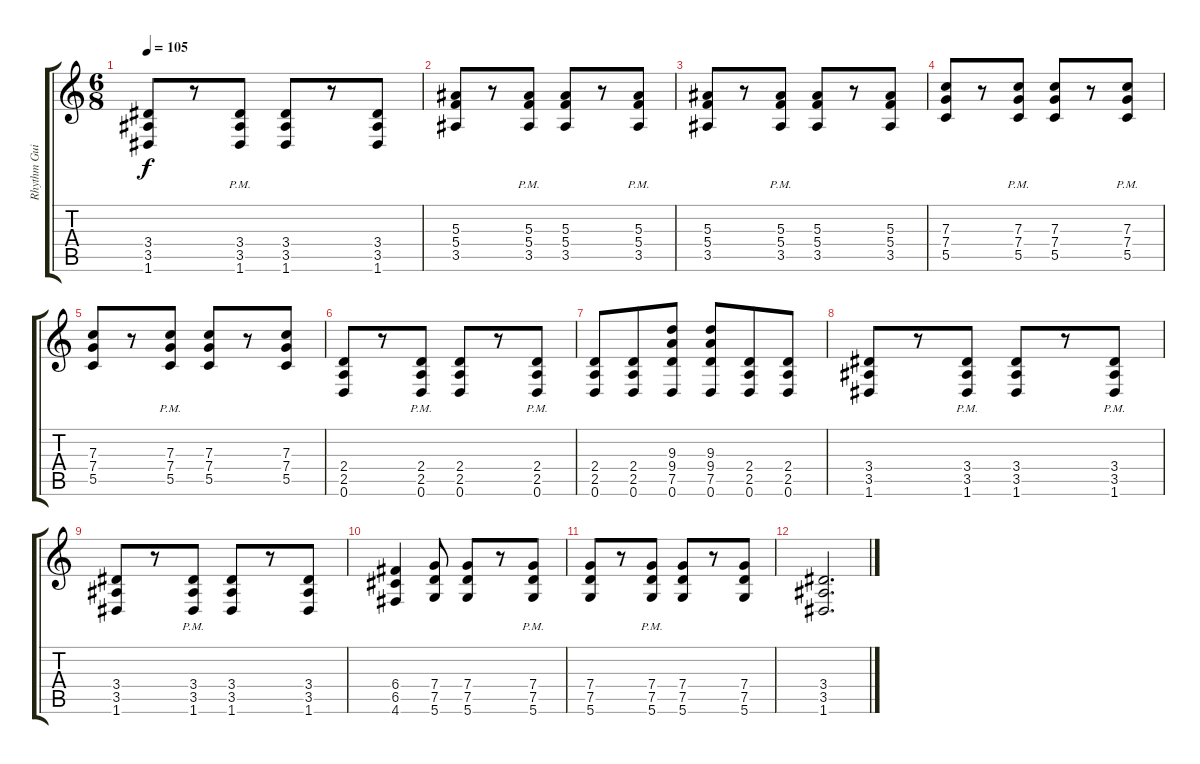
\track ("Rhythm Guitar 1" "Rhythm Gui") {instrument overdrivenguitar}
\staff {score tabs}
\tuning (D4 A3 F3 C3 G2 D2) {hide}
\ts (6 8)
\tempo 105
\clef g2
\ks c
(3.4 3.5 1.6).8{dy f} r.8 (3.4{pm} 3.5{pm} 1.6{pm}).8 (3.4 3.5 1.6).8 r.8 (3.4 3.5 1.6).8 |
(5.3 5.4 3.5).8 r.8 (5.3{pm} 5.4{pm} 3.5{pm}).8 (5.3 5.4 3.5).8 r.8 (5.3{pm} 5.4{pm} 3.5{pm}).8 |
(5.3 5.4 3.5).8 r.8 (5.3{pm} 5.4{pm} 3.5{pm}).8 (5.3 5.4 3.5).8 r.8 (5.3 5.4 3.5).8 |
(7.3 7.4 5.5).8 r.8 (7.3{pm} 7.4{pm} 5.5{pm}).8 (7.3 7.4 5.5).8 r.8 (7.3{pm} 7.4{pm} 5.5{pm}).8 |
(7.3 7.4 5.5).8 r.8 (7.3{pm} 7.4{pm} 5.5{pm}).8 (7.3 7.4 5.5).8 r.8 (7.3 7.4 5.5).8 |
(2.4 2.5 0.6).8 r.8 (2.4{pm} 2.5{pm} 0.6{pm}).8 (2.4 2.5 0.6).8 r.8 (2.4{pm} 2.5{pm} 0.6{pm}).8 |
(2.4 2.5 0.6).8 (2.4 2.5 0.6).8 (9.3 9.4 7.5 0.6).8 (9.3 9.4 7.5 0.6).8 (2.4 2.5 0.6).8 (2.4 2.5 0.6).8 |
(3.4 3.5 1.6).8 r.8 (3.4{pm} 3.5{pm} 1.6{pm}).8 (3.4 3.5 1.6).8 r.8 (3.4{pm} 3.5{pm} 1.6{pm}).8 |
(3.4 3.5 1.6).8 r.8 (3.4{pm} 3.5{pm} 1.6{pm}).8 (3.4 3.5 1.6).8 r.8 (3.4 3.5 1.6).8 |
(6.4 6.5 4.6).4 (7.4 7.5 5.6).8 (7.4 7.5 5.6).8 r.8 (7.4{pm} 7.5{pm} 5.6{pm}).8 |
(7.4 7.5 5.6).8 r.8 (7.4{pm} 7.5{pm} 5.6{pm}).8 (7.4 7.5 5.6).8 r.8 (7.4 7.5 5.6).8 |
(3.4 3.5 1.6).2{d volume 0}
